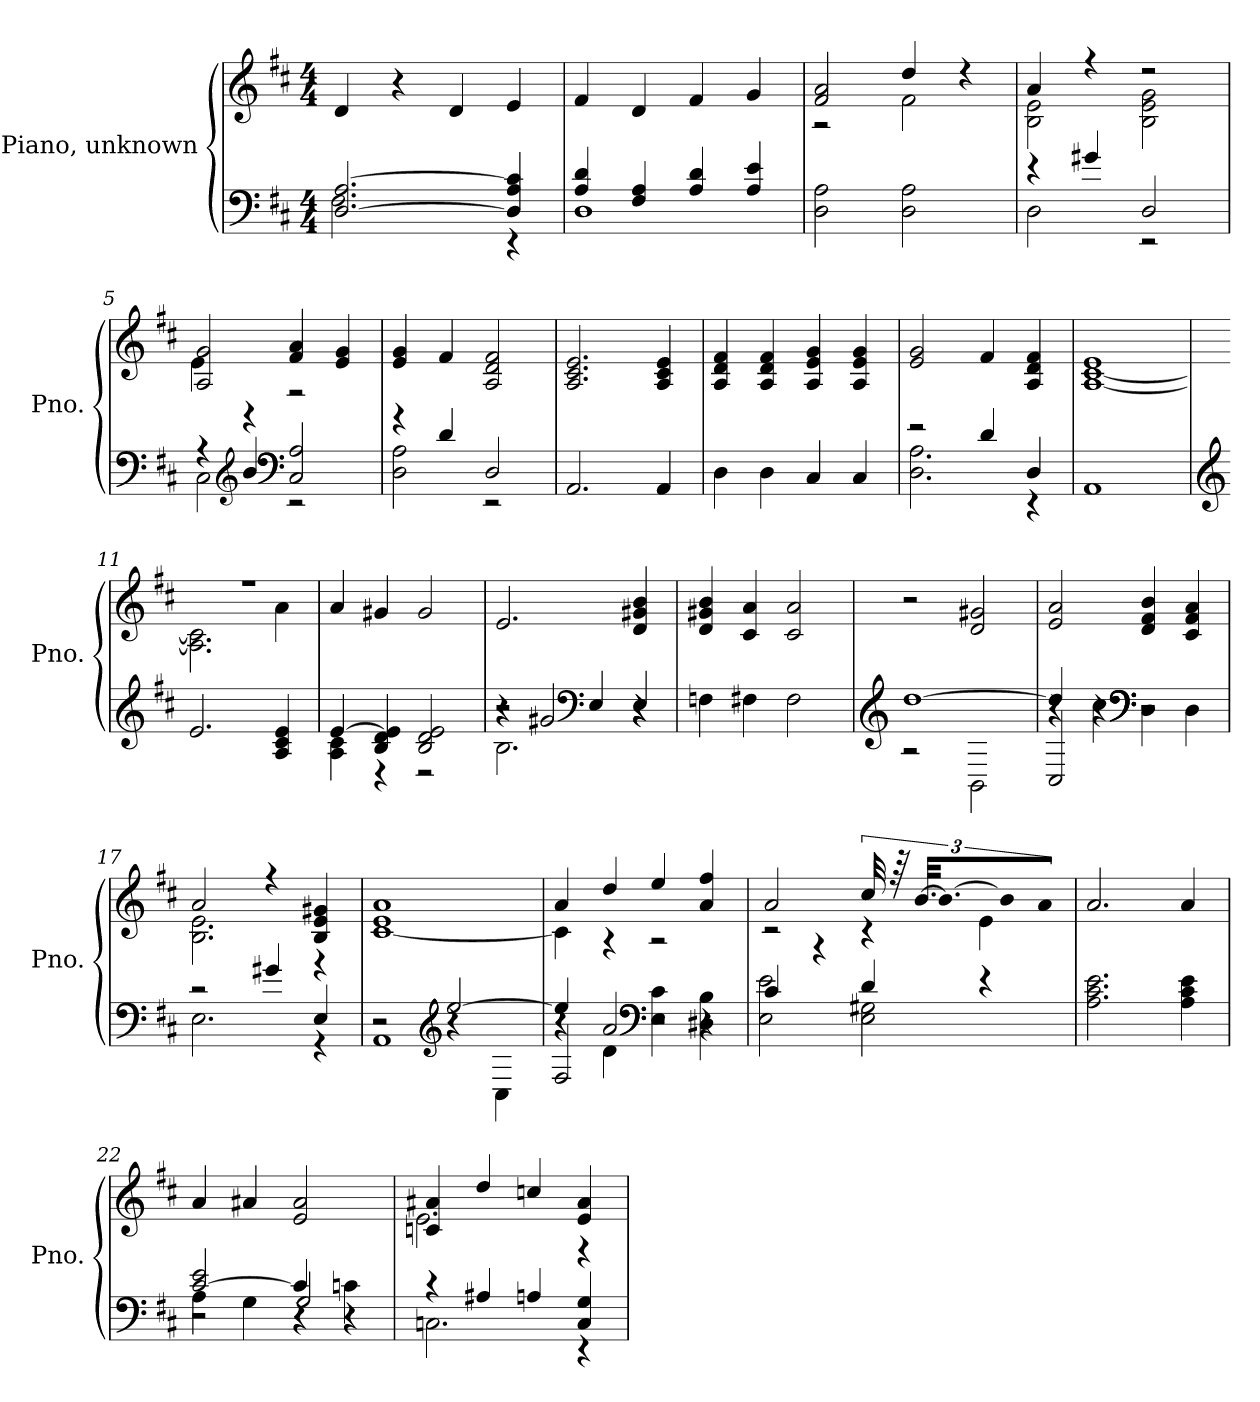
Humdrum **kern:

**kern	**kern
*part1	*part1
*staff2	*staff1
*I"Piano, unknown	*
*I'Pno.	*
*clefF4	*clefG2
*k[f#c#]	*k[f#c#]
*M4/4	*M4/4
*MM120	*MM120
=1	=1
*^	*
[2.D/ [2.A/	2.F#\	4d/
.	.	4r
.	.	4d/
4D/] 4A/] 4c#/	4r	4e/
=2	=2	=2
4A/ 4d/	1D	4f#/
4F#/ 4A/	.	4d/
4A/ 4d/	.	4f#/
4A/ 4e/	.	4g/
*v	*v	*
=3	=3
*	*^
2D\ 2A\	2f#/ 2a/	2r
2D\ 2A\	4dd/	2f#\
.	4r	.
=4	=4	=4
*^	*	*
4r	2D\	4a/	2B\ 2e\
4g#X/	.	4r	.
2D/	2r	2r	2B\ 2e\ 2g\
=5	=5	=5	=5
4r	2C#\	2A/ 2g/	4e\
*clefG2	*	*	*
4b/	.	.	4r
*clefF4	*	*	*
2C#/ 2A/	2r	4f#/ 4a/	2r
.	.	4e/ 4g/	.
*	*	*v	*v
=6	=6	=6
4r	2D\ 2A\	4e/ 4g/
4d/	.	4f#/
2D/	2r	2A/ 2d/ 2f#/
*v	*v	*
=7	=7
2.AA/	2.A/ 2.c#/ 2.e/
4AA/	4A/ 4c#/ 4e/
=8	=8
4D\	4A/ 4d/ 4f#/
4D\	4A/ 4d/ 4f#/
4C#/	4A/ 4e/ 4g/
4C#/	4A/ 4e/ 4g/
!!LO:LB:g=z
=9	=9
*^	*
2r	2.D\ 2.A\	2e/ 2g/
4d/	.	4f#/
4D/	4r	4A/ 4d/ 4f#/
*v	*v	*
=10	=10
*	*^
1AA	1e	[1A [1c#
=11	=11	=11
*clefG2	*	*
2.e/	1r	2.A\] 2.c#\]
4A/ 4c#/ 4e/	.	4a\
*	*v	*v
=12	=12
*^	*
[4e/	4A\ 4c#\	4a/
4B/ 4d/ 4e/]	4r	4g#X/
2B/ 2d/ 2e/	2r	2g#/
=13	=13	=13
*	*^	*
4r	2.B\	2r	2.e/
2g#X/	.	.	.
*clefF4	*	*	*
.	.	4E/	.
4r	4r	4E/	4d/ 4g#X/ 4b/
*v	*v	*v	*
=14	=14
4Fn\	4d/ 4g#X/ 4b/
4F#X\	4c#/ 4a/
2F#\	2c#/ 2a/
=15	=15
*clefG2	*
*^	*
[1dd	2r	2r
.	2BB\	2d/ 2g#X/
!!LO:LB:g=z
=16	=16	=16
*	*^	*
4dd/]	4r	2C#/	2e/ 2a/
4r	4cc#\	.	.
*clefF4	*	*	*
2r	4D\	2r	4d/ 4f#/ 4b/
.	4D\	.	4c#/ 4f#/ 4a/
*	*v	*v	*
=17	=17	=17
*	*	*^
2r	2.E\	2a/	2.B\ 2.e\
4g#X/	.	4r	.
4E/	4r	4B/ 4e/ 4g#X/	4r
=18	=18	=18	=18
*	*^	*	*
2r	2r	1AA	1e 1a	[1c#
*clefG2	*	*	*	*
[2ee/	4r	.	.	.
.	4C#\	.	.	.
=19	=19	=19	=19	=19
4ee/]	4r	2F#/	4a/	4c#\]
2a/	4d\	.	4dd/	4r
*clefF4	*	*	*	*
.	4E\ 4c#\	2r	4ee/	2r
4r	4D#X\ 4B\	.	4a/ 4ff#/	.
*	*v	*v	*	*
=20	=20	=20	=20
4c#/	2E\ 2e\	2a/	2r
4r	.	.	.
4d/	2E\ 2G#X\	48cc#/	4r
.	.	96r	.
.	.	[48.b/KKL	.
.	.	8.b/_	.
4r	.	8b/]	4e\
.	.	8a/J	.
*v	*v	*	*
*	*v	*v
=21	=21
2.A\ 2.c#\ 2.e\	2.a/
4A\ 4c#\ 4e\	4a/
!!LO:LB:g=z
=22	=22
*^	*
*	*^	*
[2c#/ 2e/	4A\	2r	4a/
.	4G\	.	4a#X/
4c#/]	4r	2G/	2e/ 2a#/
4r	4cn\	.	.
*	*v	*v	*
=23	=23	=23
*	*	*^
4r	2.Cn\	4cn/ 4a#X/	2.e\
4A#X/	.	4dd/	.
4An/	.	4ccn/	.
4C/ 4G/	4r	4e/ 4a#/	4r
*v	*v	*	*
*	*v	*v
=	=
*-	*-
